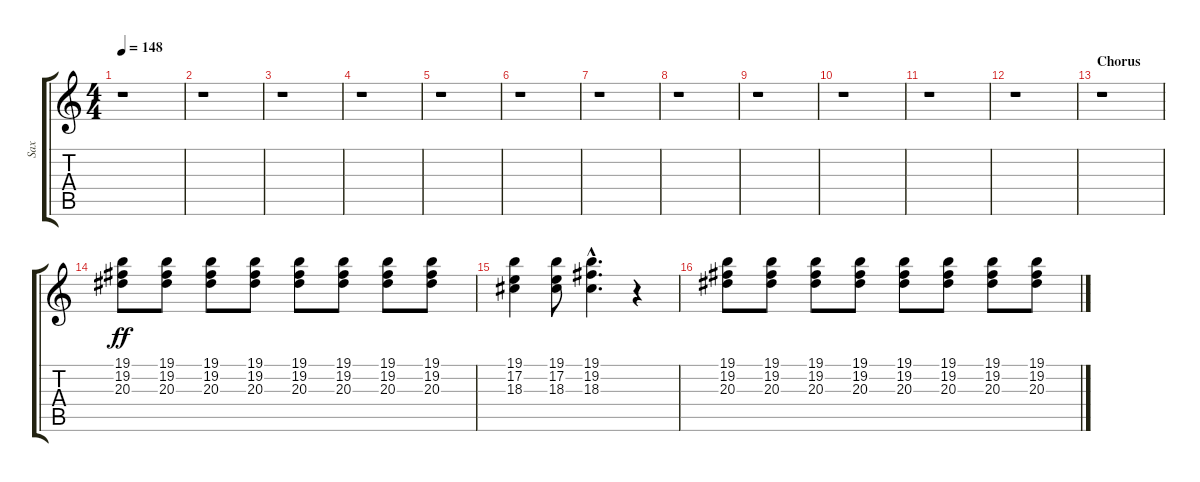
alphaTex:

\track ("Sax" "Sax") {instrument altosax}
\staff {score tabs}
\tuning (E4 B3 G3 D3 A2 E2) {hide}
\ts (4 4)
\tempo 148
\clef g2
\ks c
r.1{dy ff} |
r.1 |
r.1 |
r.1 |
r.1 |
r.1 |
r.1 |
r.1 |
r.1 |
r.1 |
r.1 |
r.1 |
\section ("" "Chorus")
r.1 |
(19.1 19.2 20.3).8 (19.1 19.2 20.3).8 (19.1 19.2 20.3).8 (19.1 19.2 20.3).8 (19.1 19.2 20.3).8 (19.1 19.2 20.3).8 (19.1 19.2 20.3).8 (19.1 19.2 20.3).8 |
(19.1 17.2 18.3).4 (19.1 17.2 18.3).8 (19.1{hac} 19.2{hac} 18.3{hac}).4{d} r.4 |
(19.1 19.2 20.3).8 (19.1 19.2 20.3).8 (19.1 19.2 20.3).8 (19.1 19.2 20.3).8 (19.1 19.2 20.3).8 (19.1 19.2 20.3).8 (19.1 19.2 20.3).8 (19.1 19.2 20.3).8
